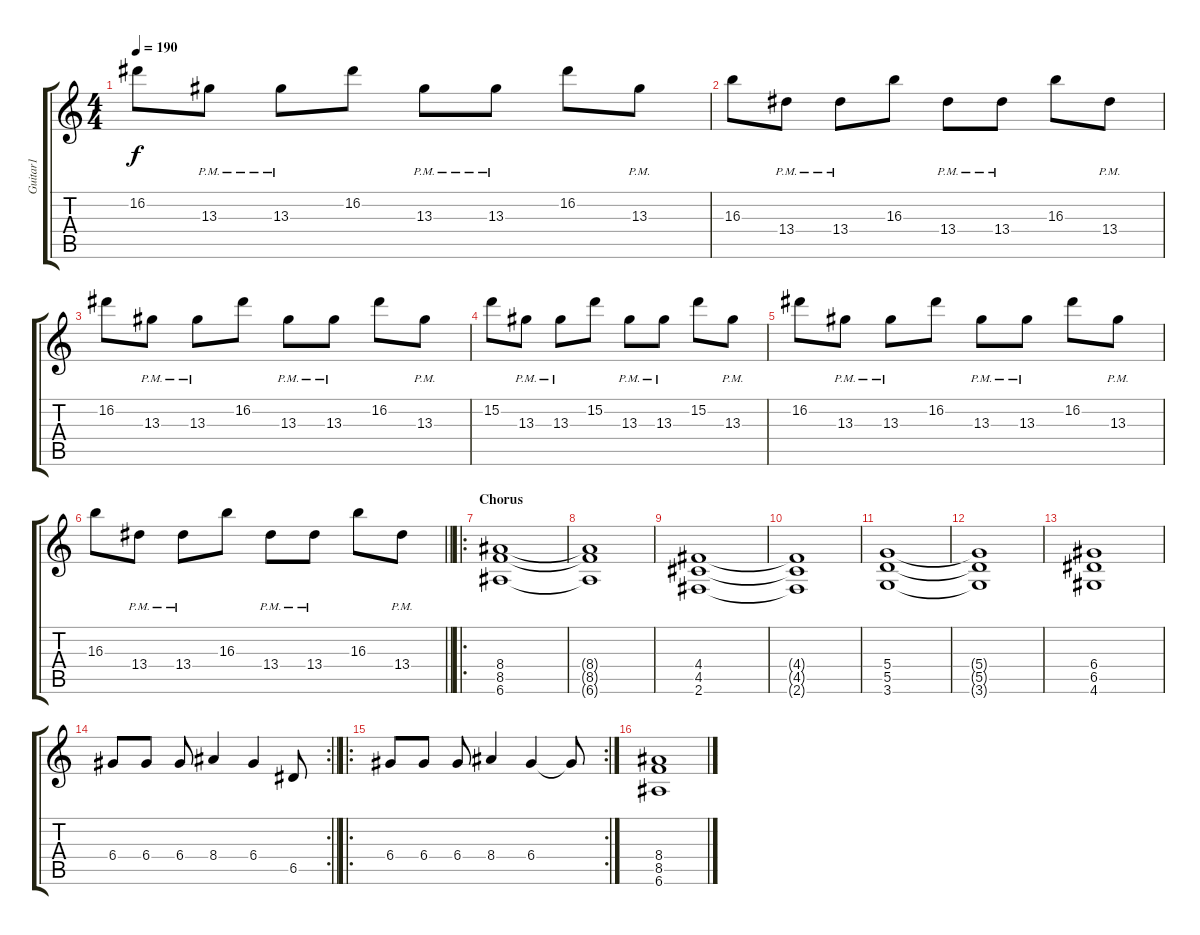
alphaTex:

\track ("Guitar1" "Guitar1") {instrument distortionguitar}
\staff {score tabs}
\tuning (E4 B3 G3 D3 A2 E2) {hide}
\ts (4 4)
\tempo 190
\clef g2
\ks c
16.2.8{dy f} 13.3{pm}.8 13.3{pm}.8 16.2.8 13.3{pm}.8 13.3{pm}.8 16.2.8 13.3{pm}.8 |
16.3.8 13.4{pm}.8 13.4{pm}.8 16.3.8 13.4{pm}.8 13.4{pm}.8 16.3.8 13.4{pm}.8 |
16.2.8 13.3{pm}.8 13.3{pm}.8 16.2.8 13.3{pm}.8 13.3{pm}.8 16.2.8 13.3{pm}.8 |
15.2.8 13.3{pm}.8 13.3{pm}.8 15.2.8 13.3{pm}.8 13.3{pm}.8 15.2.8 13.3{pm}.8 |
16.2.8 13.3{pm}.8 13.3{pm}.8 16.2.8 13.3{pm}.8 13.3{pm}.8 16.2.8 13.3{pm}.8 |
\barLineRight lightlight
16.3.8 13.4{pm}.8 13.4{pm}.8 16.3.8 13.4{pm}.8 13.4{pm}.8 16.3.8 13.4{pm}.8 |
\ro
\section ("" "Chorus")
(8.4 8.5 6.6).1 |
(8.4{t} 8.5{t} 6.6{t}).1 |
(4.4 4.5 2.6).1 |
(4.4{t} 4.5{t} 2.6{t}).1 |
(5.4 5.5 3.6).1 |
(5.4{t} 5.5{t} 3.6{t}).1 |
(6.4 6.5 4.6).1 |
\rc 2
\barLineRight lightlight
6.4.8 6.4.8 6.4.8 8.4.4 6.4.4 6.5.8 |
\ro
\rc 2
6.4.8 6.4.8 6.4.8 8.4.4 6.4.4 6.4{t}.8 |
(8.4 8.5 6.6).1
